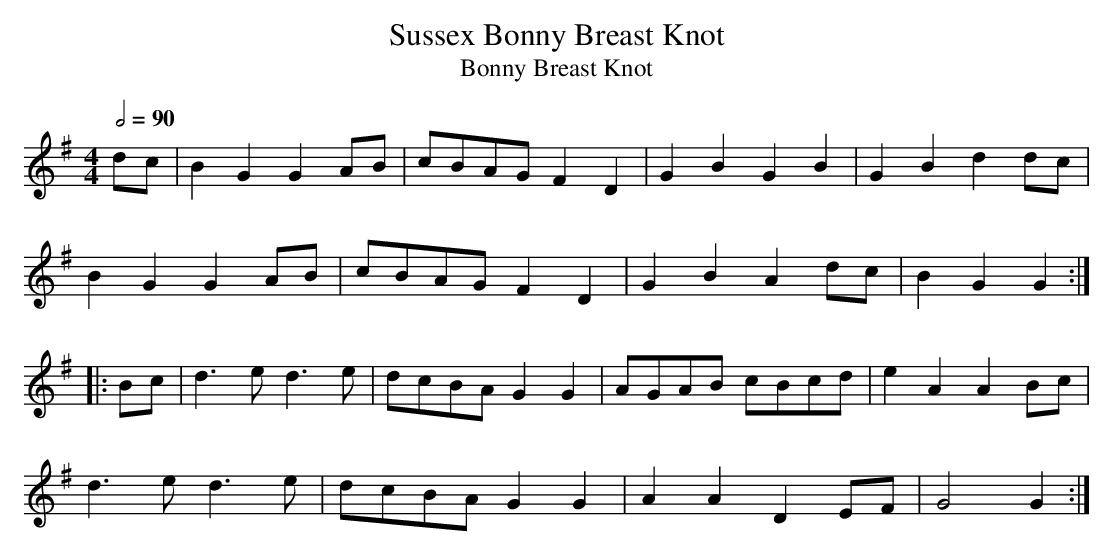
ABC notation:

X:1
T:Sussex Bonny Breast Knot
T:Bonny Breast Knot
M:4/4
L:1/8
Q:1/2=90
K:G
dc|B2G2G2AB|cBAG F2D2|G2B2G2B2|G2B2d2dc|
B2G2G2AB|cBAG F2D2|G2B2A2dc|B2G2G2:|
|:Bc|d3e d3e|dcBA G2G2|AGAB cBcd|e2A2A2Bc|
d3e d3e|dcBA G2G2|A2A2D2EF|G4G2:|
